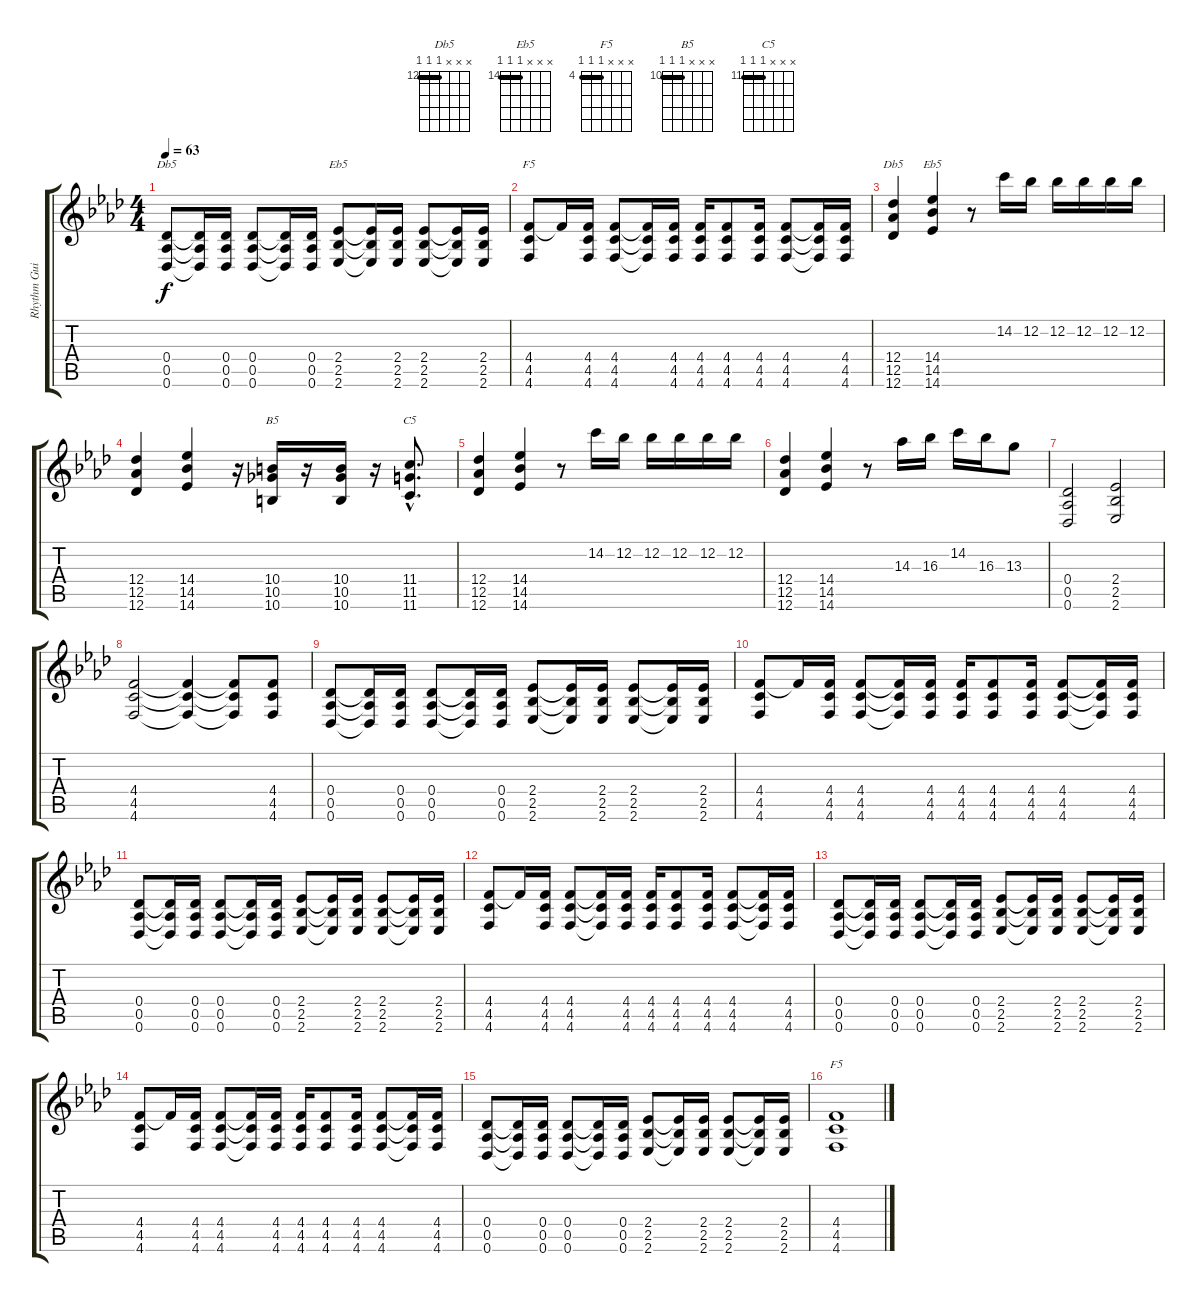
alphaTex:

\track ("Rhythm Guitar" "Rhythm Gui") {instrument overdrivenguitar}
\staff {score tabs}
\tuning (Eb4 Bb3 Gb3 Db3 Ab2 Db2) {hide}
\chord ("Db5" x x x 0 0 0)
\chord ("Eb5" x x x 2 2 2) {barre 2}
\chord ("F5" x x x 4 4 4) {barre 4}
\chord ("Db5" x x x 12 12 12) {firstfret 12 barre 12}
\chord ("Eb5" x x x 14 14 14) {firstfret 14 barre 14}
\chord ("B5" x x x 10 10 10) {firstfret 10 barre 10}
\chord ("C5" x x x 11 11 11) {firstfret 11 barre 11}
\chord ("F5" x x x 4 4 4) {firstfret 4 barre 4}
\ts (4 4)
\tempo 63
\clef g2
\ks ab
(0.4 0.5 0.6).8{ch "Db5" dy f} (0.4{t} 0.5{t} 0.6{t}).16 (0.4 0.5 0.6).16 (0.4 0.5 0.6).8 (0.4{t} 0.5{t} 0.6{t}).16 (0.4 0.5 0.6).16 (2.4 2.5 2.6).8{ch "Eb5"} (2.4{t} 2.5{t} 2.6{t}).16 (2.4 2.5 2.6).16 (2.4 2.5 2.6).8 (2.4{t} 2.5{t} 2.6{t}).16 (2.4 2.5 2.6).16 |
\ks fminor
(4.4 4.5 4.6).8{ch "F5"} 4.4{t}.16 (4.4 4.5 4.6).16 (4.4 4.5 4.6).8 (4.4{t} 4.5{t} 4.6{t}).16 (4.4 4.5 4.6).16 (4.4 4.5 4.6).16 (4.4 4.5 4.6).8 (4.4 4.5 4.6).16 (4.4 4.5 4.6).8 (4.4{t} 4.5{t} 4.6{t}).16 (4.4 4.5 4.6).16 |
(12.4 12.5 12.6).4{ch "Db5"} (14.4 14.5 14.6).4{ch "Eb5"} r.8 14.2.16 12.2.16 12.2.16 12.2.16 12.2.16 12.2.16 |
(12.4 12.5 12.6).4 (14.4 14.5 14.6).4 r.16 (10.4 10.5 10.6).16{ch "B5"} r.16 (10.4 10.5 10.6).16 r.16 (11.4{hac} 11.5{hac} 11.6{hac}).8{d ch "C5"} |
(12.4 12.5 12.6).4 (14.4 14.5 14.6).4 r.8 14.2.16 12.2.16 12.2.16 12.2.16 12.2.16 12.2.16 |
(12.4 12.5 12.6).4 (14.4 14.5 14.6).4 r.8 14.3.16 16.3.16 14.2.16 16.3.16 13.3.8 |
\ks ab
(0.4 0.5 0.6).2 (2.4 2.5 2.6).2 |
(4.4 4.5 4.6).2 (4.4{t} 4.5{t} 4.6{t}).4 (4.4{t} 4.5{t} 4.6{t}).8 (4.4 4.5 4.6).8 |
(0.4 0.5 0.6).8 (0.4{t} 0.5{t} 0.6{t}).16 (0.4 0.5 0.6).16 (0.4 0.5 0.6).8 (0.4{t} 0.5{t} 0.6{t}).16 (0.4 0.5 0.6).16 (2.4 2.5 2.6).8 (2.4{t} 2.5{t} 2.6{t}).16 (2.4 2.5 2.6).16 (2.4 2.5 2.6).8 (2.4{t} 2.5{t} 2.6{t}).16 (2.4 2.5 2.6).16 |
(4.4 4.5 4.6).8 4.4{t}.16 (4.4 4.5 4.6).16 (4.4 4.5 4.6).8 (4.4{t} 4.5{t} 4.6{t}).16 (4.4 4.5 4.6).16 (4.4 4.5 4.6).16 (4.4 4.5 4.6).8 (4.4 4.5 4.6).16 (4.4 4.5 4.6).8 (4.4{t} 4.5{t} 4.6{t}).16 (4.4 4.5 4.6).16 |
(0.4 0.5 0.6).8 (0.4{t} 0.5{t} 0.6{t}).16 (0.4 0.5 0.6).16 (0.4 0.5 0.6).8 (0.4{t} 0.5{t} 0.6{t}).16 (0.4 0.5 0.6).16 (2.4 2.5 2.6).8 (2.4{t} 2.5{t} 2.6{t}).16 (2.4 2.5 2.6).16 (2.4 2.5 2.6).8 (2.4{t} 2.5{t} 2.6{t}).16 (2.4 2.5 2.6).16 |
(4.4 4.5 4.6).8 4.4{t}.16 (4.4 4.5 4.6).16 (4.4 4.5 4.6).8 (4.4{t} 4.5{t} 4.6{t}).16 (4.4 4.5 4.6).16 (4.4 4.5 4.6).16 (4.4 4.5 4.6).8 (4.4 4.5 4.6).16 (4.4 4.5 4.6).8 (4.4{t} 4.5{t} 4.6{t}).16 (4.4 4.5 4.6).16 |
(0.4 0.5 0.6).8 (0.4{t} 0.5{t} 0.6{t}).16 (0.4 0.5 0.6).16 (0.4 0.5 0.6).8 (0.4{t} 0.5{t} 0.6{t}).16 (0.4 0.5 0.6).16 (2.4 2.5 2.6).8 (2.4{t} 2.5{t} 2.6{t}).16 (2.4 2.5 2.6).16 (2.4 2.5 2.6).8 (2.4{t} 2.5{t} 2.6{t}).16 (2.4 2.5 2.6).16 |
\ks fminor
(4.4 4.5 4.6).8 4.4{t}.16 (4.4 4.5 4.6).16 (4.4 4.5 4.6).8 (4.4{t} 4.5{t} 4.6{t}).16 (4.4 4.5 4.6).16 (4.4 4.5 4.6).16 (4.4 4.5 4.6).8 (4.4 4.5 4.6).16 (4.4 4.5 4.6).8 (4.4{t} 4.5{t} 4.6{t}).16 (4.4 4.5 4.6).16 |
\ks ab
(0.4 0.5 0.6).8 (0.4{t} 0.5{t} 0.6{t}).16 (0.4 0.5 0.6).16 (0.4 0.5 0.6).8 (0.4{t} 0.5{t} 0.6{t}).16 (0.4 0.5 0.6).16 (2.4 2.5 2.6).8 (2.4{t} 2.5{t} 2.6{t}).16 (2.4 2.5 2.6).16 (2.4 2.5 2.6).8 (2.4{t} 2.5{t} 2.6{t}).16 (2.4 2.5 2.6).16 |
\ks fminor
(4.4 4.5 4.6).1{ch "F5"}
